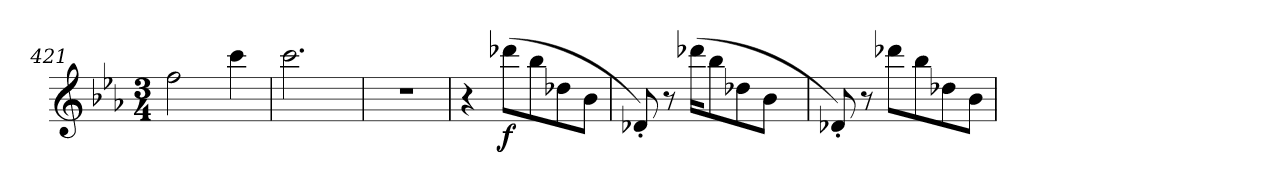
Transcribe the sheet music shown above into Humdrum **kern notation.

**kern	**dynam
*part1	*part1
*staff1	*staff1
*clefG2	*
*k[b-e-a-]	*
*M3/4	*
=421	=421
2ff\	.
4ccc\	.
=422	=422
2.ccc\	.
=423	=423
2.rdd	.
=424	=424
4r	.
!	!LO:DY:b
(>8ddd-X\L	f
8bb-\	.
8dd-X\	.
8b-\J	.
=425	=425
8d-X'/)	.
8r	.
(>16ddd-X\KL	.
8bb-\	.
8dd-X\	.
8b-\J	.
16ryy	.
=426	=426
8d-X'/)	.
8r	.
8ddd-X\L	.
8bb-\	.
8dd-X\	.
8b-\J	.
=	=
*-	*-
